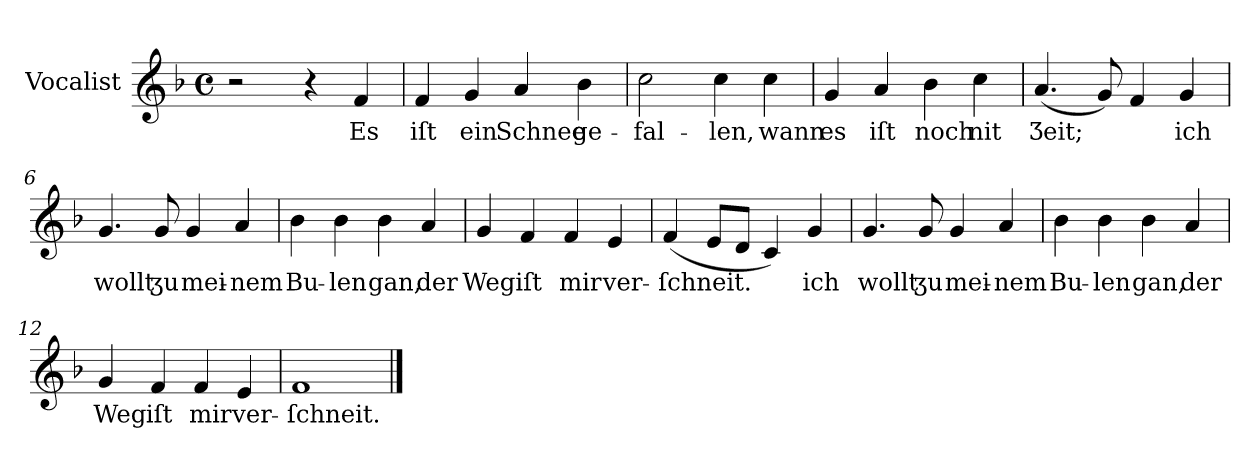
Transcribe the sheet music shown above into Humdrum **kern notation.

**kern	**text
*part1	*part1
*staff1	*staff1
*I"Vocalist	*
*k[b-]	*
*F:	*
*M4/4	*
*met(c)	*
=1	=1
2r	.
4r	.
4f	Es
=2	=2
4f	iſt
4g	ein
4a	Schnee
4b-	ge-
=3	=3
2cc	-fal-
4cc	-len,
4cc	wann
=4	=4
4g	es
4a	iſt
4b-	noch
4cc	nit
=5	=5
(4.a	Ʒeit;
8g)	.
4f	.
4g	ich
=6	=6
4.g	wollt
8g	ʒu
4g	mei-
4a	-nem
=7	=7
4b-	Bu-
4b-	-len
4b-	gan,
4a	der
=8	=8
4g	Weg
4f	iſt
4f	mir
4e	ver-
=9	=9
(4f	-ſchneit.
8eL	.
8dJ	.
4c)	.
4g	ich
=10	=10
4.g	wollt
8g	ʒu
4g	mei-
4a	-nem
=11	=11
4b-	Bu-
4b-	-len
4b-	gan,
4a	der
=12	=12
4g	Weg
4f	iſt
4f	mir
4e	ver-
=13	=13
1f	-ſchneit.
==	==
*-	*-
